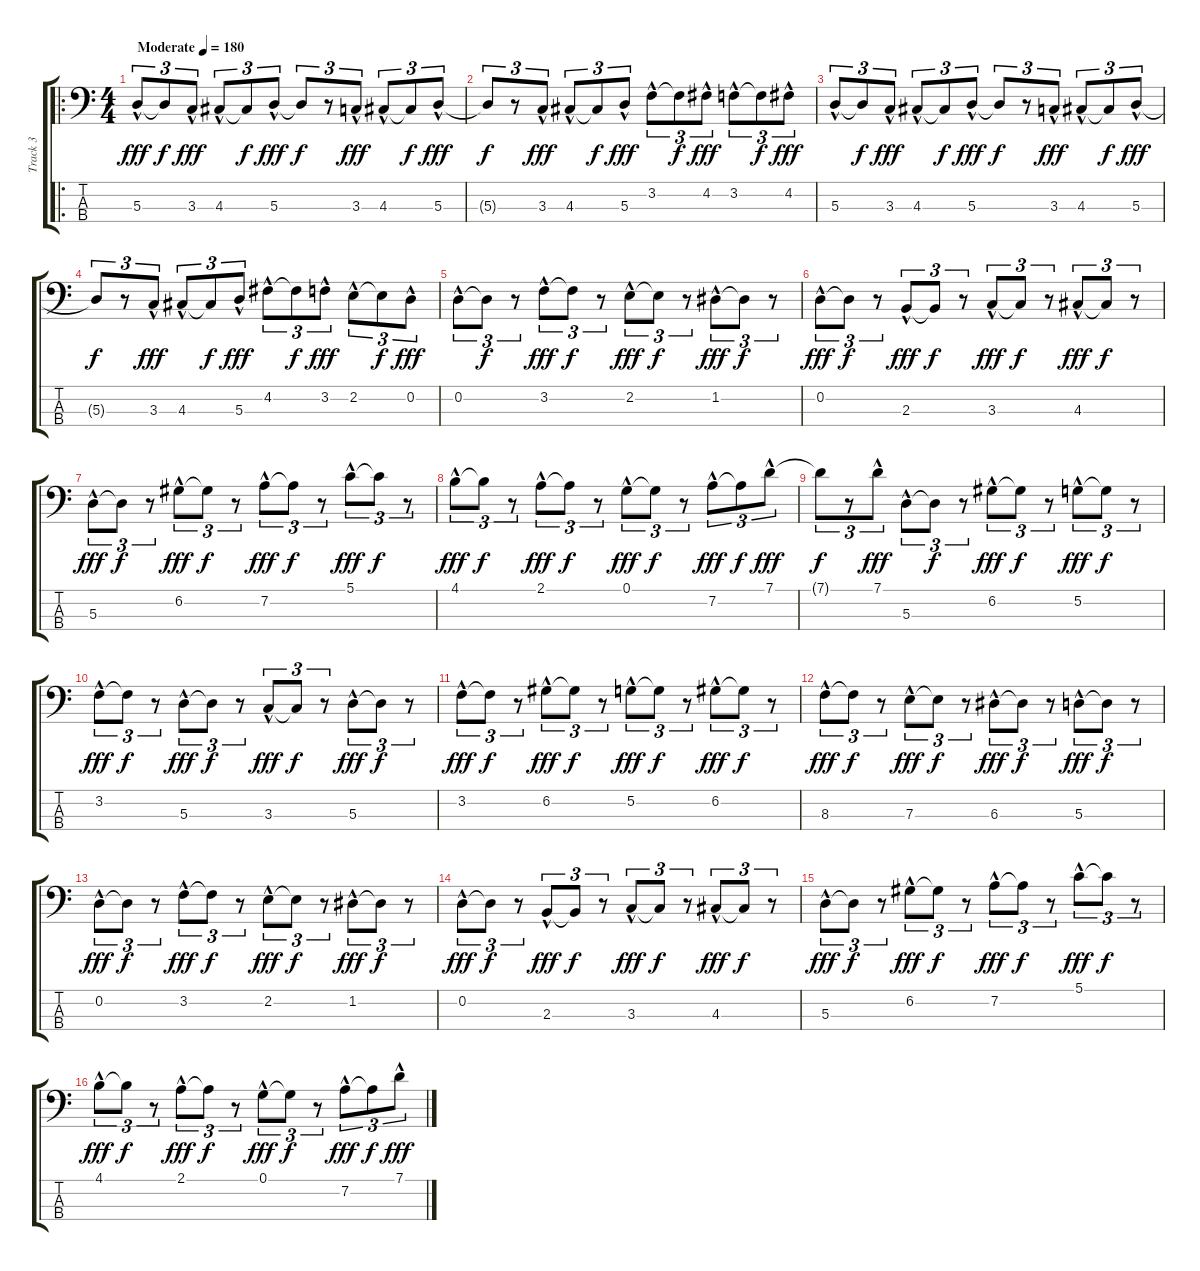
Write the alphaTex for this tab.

\track ("Track 3" "Track 3") {instrument electricbassfinger bank 2}
\staff {score tabs}
\tuning (G2 D2 A1 E1) {hide}
\ro
\ts (4 4)
\tempo (180 "Moderate")
\clef f4
\ks c
5.3{hac}.8{tu (3 2) dy fff instrument electricbassfinger} 5.3{t}.8{tu (3 2) dy f} 3.3{hac}.8{tu (3 2) dy fff} 4.3{hac}.8{tu (3 2)} 4.3{t}.8{tu (3 2) dy f} 5.3{hac}.8{tu (3 2) dy fff} 5.3{t}.8{tu (3 2) dy f} r.8{tu (3 2)} 3.3{hac}.8{tu (3 2) dy fff} 4.3{hac}.8{tu (3 2)} 4.3{t}.8{tu (3 2) dy f} 5.3{hac}.8{tu (3 2) dy fff} |
5.3{t}.8{tu (3 2) dy f} r.8{tu (3 2)} 3.3{hac}.8{tu (3 2) dy fff} 4.3{hac}.8{tu (3 2)} 4.3{t}.8{tu (3 2) dy f} 5.3{hac}.8{tu (3 2) dy fff} 3.2{hac}.8{tu (3 2)} 3.2{t}.8{tu (3 2) dy f} 4.2{hac}.8{tu (3 2) dy fff} 3.2{hac}.8{tu (3 2)} 3.2{t}.8{tu (3 2) dy f} 4.2{hac}.8{tu (3 2) dy fff} |
5.3{hac}.8{tu (3 2)} 5.3{t}.8{tu (3 2) dy f} 3.3{hac}.8{tu (3 2) dy fff} 4.3{hac}.8{tu (3 2)} 4.3{t}.8{tu (3 2) dy f} 5.3{hac}.8{tu (3 2) dy fff} 5.3{t}.8{tu (3 2) dy f} r.8{tu (3 2)} 3.3{hac}.8{tu (3 2) dy fff} 4.3{hac}.8{tu (3 2)} 4.3{t}.8{tu (3 2) dy f} 5.3{hac}.8{tu (3 2) dy fff} |
5.3{t}.8{tu (3 2) dy f} r.8{tu (3 2)} 3.3{hac}.8{tu (3 2) dy fff} 4.3{hac}.8{tu (3 2)} 4.3{t}.8{tu (3 2) dy f} 5.3{hac}.8{tu (3 2) dy fff} 4.2{hac}.8{tu (3 2)} 4.2{t}.8{tu (3 2) dy f} 3.2{hac}.8{tu (3 2) dy fff} 2.2{hac}.8{tu (3 2)} 2.2{t}.8{tu (3 2) dy f} 0.2{hac}.8{tu (3 2) dy fff} |
0.2{hac}.8{tu (3 2)} 0.2{t}.8{tu (3 2) dy f} r.8{tu (3 2)} 3.2{hac}.8{tu (3 2) dy fff} 3.2{t}.8{tu (3 2) dy f} r.8{tu (3 2)} 2.2{hac}.8{tu (3 2) dy fff} 2.2{t}.8{tu (3 2) dy f} r.8{tu (3 2)} 1.2{hac}.8{tu (3 2) dy fff} 1.2{t}.8{tu (3 2) dy f} r.8{tu (3 2)} |
0.2{hac}.8{tu (3 2) dy fff} 0.2{t}.8{tu (3 2) dy f} r.8{tu (3 2)} 2.3{hac}.8{tu (3 2) dy fff} 2.3{t}.8{tu (3 2) dy f} r.8{tu (3 2)} 3.3{hac}.8{tu (3 2) dy fff} 3.3{t}.8{tu (3 2) dy f} r.8{tu (3 2)} 4.3{hac}.8{tu (3 2) dy fff} 4.3{t}.8{tu (3 2) dy f} r.8{tu (3 2)} |
5.3{hac}.8{tu (3 2) dy fff} 5.3{t}.8{tu (3 2) dy f} r.8{tu (3 2)} 6.2{hac}.8{tu (3 2) dy fff} 6.2{t}.8{tu (3 2) dy f} r.8{tu (3 2)} 7.2{hac}.8{tu (3 2) dy fff} 7.2{t}.8{tu (3 2) dy f} r.8{tu (3 2)} 5.1{hac}.8{tu (3 2) dy fff} 5.1{t}.8{tu (3 2) dy f} r.8{tu (3 2)} |
4.1{hac}.8{tu (3 2) dy fff} 4.1{t}.8{tu (3 2) dy f} r.8{tu (3 2)} 2.1{hac}.8{tu (3 2) dy fff} 2.1{t}.8{tu (3 2) dy f} r.8{tu (3 2)} 0.1{hac}.8{tu (3 2) dy fff} 0.1{t}.8{tu (3 2) dy f} r.8{tu (3 2)} 7.2{hac}.8{tu (3 2) dy fff} 7.2{t}.8{tu (3 2) dy f} 7.1{hac}.8{tu (3 2) dy fff} |
7.1{t}.8{tu (3 2) dy f} r.8{tu (3 2)} 7.1{hac}.8{tu (3 2) dy fff} 5.3{hac}.8{tu (3 2)} 5.3{t}.8{tu (3 2) dy f} r.8{tu (3 2)} 6.2{hac}.8{tu (3 2) dy fff} 6.2{t}.8{tu (3 2) dy f} r.8{tu (3 2)} 5.2{hac}.8{tu (3 2) dy fff} 5.2{t}.8{tu (3 2) dy f} r.8{tu (3 2)} |
3.2{hac}.8{tu (3 2) dy fff} 3.2{t}.8{tu (3 2) dy f} r.8{tu (3 2)} 5.3{hac}.8{tu (3 2) dy fff} 5.3{t}.8{tu (3 2) dy f} r.8{tu (3 2)} 3.3{hac}.8{tu (3 2) dy fff} 3.3{t}.8{tu (3 2) dy f} r.8{tu (3 2)} 5.3{hac}.8{tu (3 2) dy fff} 5.3{t}.8{tu (3 2) dy f} r.8{tu (3 2)} |
3.2{hac}.8{tu (3 2) dy fff} 3.2{t}.8{tu (3 2) dy f} r.8{tu (3 2)} 6.2{hac}.8{tu (3 2) dy fff} 6.2{t}.8{tu (3 2) dy f} r.8{tu (3 2)} 5.2{hac}.8{tu (3 2) dy fff} 5.2{t}.8{tu (3 2) dy f} r.8{tu (3 2)} 6.2{hac}.8{tu (3 2) dy fff} 6.2{t}.8{tu (3 2) dy f} r.8{tu (3 2)} |
8.3{hac}.8{tu (3 2) dy fff} 8.3{t}.8{tu (3 2) dy f} r.8{tu (3 2)} 7.3{hac}.8{tu (3 2) dy fff} 7.3{t}.8{tu (3 2) dy f} r.8{tu (3 2)} 6.3{hac}.8{tu (3 2) dy fff} 6.3{t}.8{tu (3 2) dy f} r.8{tu (3 2)} 5.3{hac}.8{tu (3 2) dy fff} 5.3{t}.8{tu (3 2) dy f} r.8{tu (3 2)} |
0.2{hac}.8{tu (3 2) dy fff} 0.2{t}.8{tu (3 2) dy f} r.8{tu (3 2)} 3.2{hac}.8{tu (3 2) dy fff} 3.2{t}.8{tu (3 2) dy f} r.8{tu (3 2)} 2.2{hac}.8{tu (3 2) dy fff} 2.2{t}.8{tu (3 2) dy f} r.8{tu (3 2)} 1.2{hac}.8{tu (3 2) dy fff} 1.2{t}.8{tu (3 2) dy f} r.8{tu (3 2)} |
0.2{hac}.8{tu (3 2) dy fff} 0.2{t}.8{tu (3 2) dy f} r.8{tu (3 2)} 2.3{hac}.8{tu (3 2) dy fff} 2.3{t}.8{tu (3 2) dy f} r.8{tu (3 2)} 3.3{hac}.8{tu (3 2) dy fff} 3.3{t}.8{tu (3 2) dy f} r.8{tu (3 2)} 4.3{hac}.8{tu (3 2) dy fff} 4.3{t}.8{tu (3 2) dy f} r.8{tu (3 2)} |
5.3{hac}.8{tu (3 2) dy fff} 5.3{t}.8{tu (3 2) dy f} r.8{tu (3 2)} 6.2{hac}.8{tu (3 2) dy fff} 6.2{t}.8{tu (3 2) dy f} r.8{tu (3 2)} 7.2{hac}.8{tu (3 2) dy fff} 7.2{t}.8{tu (3 2) dy f} r.8{tu (3 2)} 5.1{hac}.8{tu (3 2) dy fff} 5.1{t}.8{tu (3 2) dy f} r.8{tu (3 2)} |
4.1{hac}.8{tu (3 2) dy fff} 4.1{t}.8{tu (3 2) dy f} r.8{tu (3 2)} 2.1{hac}.8{tu (3 2) dy fff} 2.1{t}.8{tu (3 2) dy f} r.8{tu (3 2)} 0.1{hac}.8{tu (3 2) dy fff} 0.1{t}.8{tu (3 2) dy f} r.8{tu (3 2)} 7.2{hac}.8{tu (3 2) dy fff} 7.2{t}.8{tu (3 2) dy f} 7.1{hac}.8{tu (3 2) dy fff}
